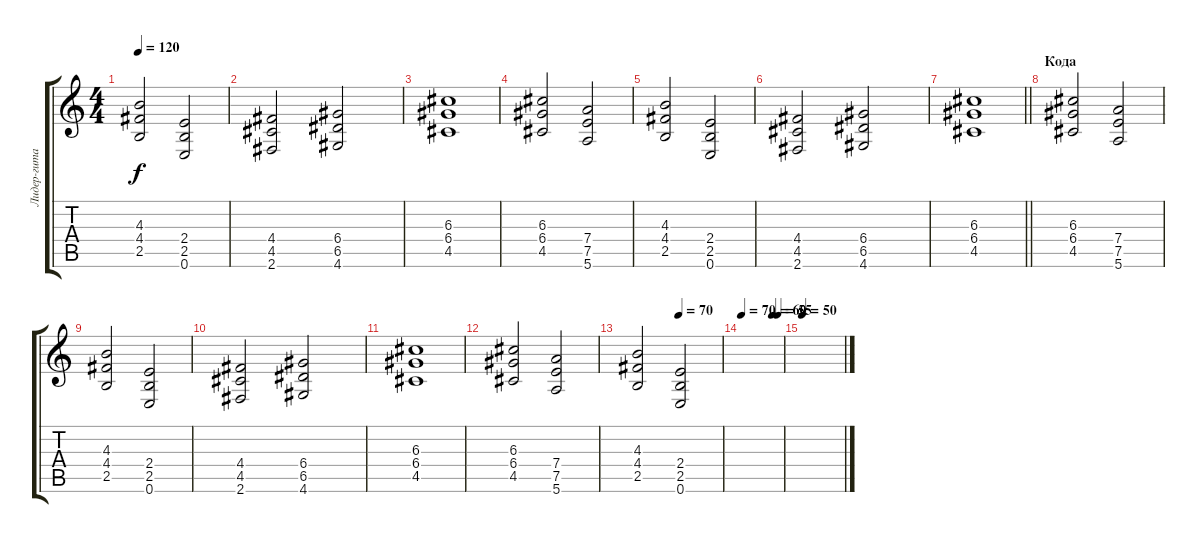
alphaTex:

\track ("Лидер-гитара 1" "Лидер-гита") {instrument distortionguitar}
\staff {score tabs}
\tuning (E4 B3 G3 D3 A2 E2) {hide}
\ts (4 4)
\tempo 120
\clef g2
\ks c
(4.3 4.4 2.5).2{dy f} (2.4 2.5 0.6).2 |
(4.4 4.5 2.6).2 (6.4 6.5 4.6).2 |
(6.3 6.4 4.5).1 |
(6.3 6.4 4.5).2 (7.4 7.5 5.6).2 |
(4.3 4.4 2.5).2 (2.4 2.5 0.6).2 |
(4.4 4.5 2.6).2 (6.4 6.5 4.6).2 |
\barLineRight lightlight
(6.3 6.4 4.5).1 |
\section ("" "Кода")
(6.3 6.4 4.5).2 (7.4 7.5 5.6).2 |
(4.3 4.4 2.5).2 (2.4 2.5 0.6).2 |
(4.4 4.5 2.6).2 (6.4 6.5 4.6).2 |
(6.3 6.4 4.5).1 |
(6.3 6.4 4.5).2 (7.4 7.5 5.6).2 |
\tempo (70 0.5)
(4.3 4.4 2.5).2 (2.4 2.5 0.6).2 |
\tempo 70
\tempo (60 0.75)
\tempo (55 0.875)
|
\tempo 50
